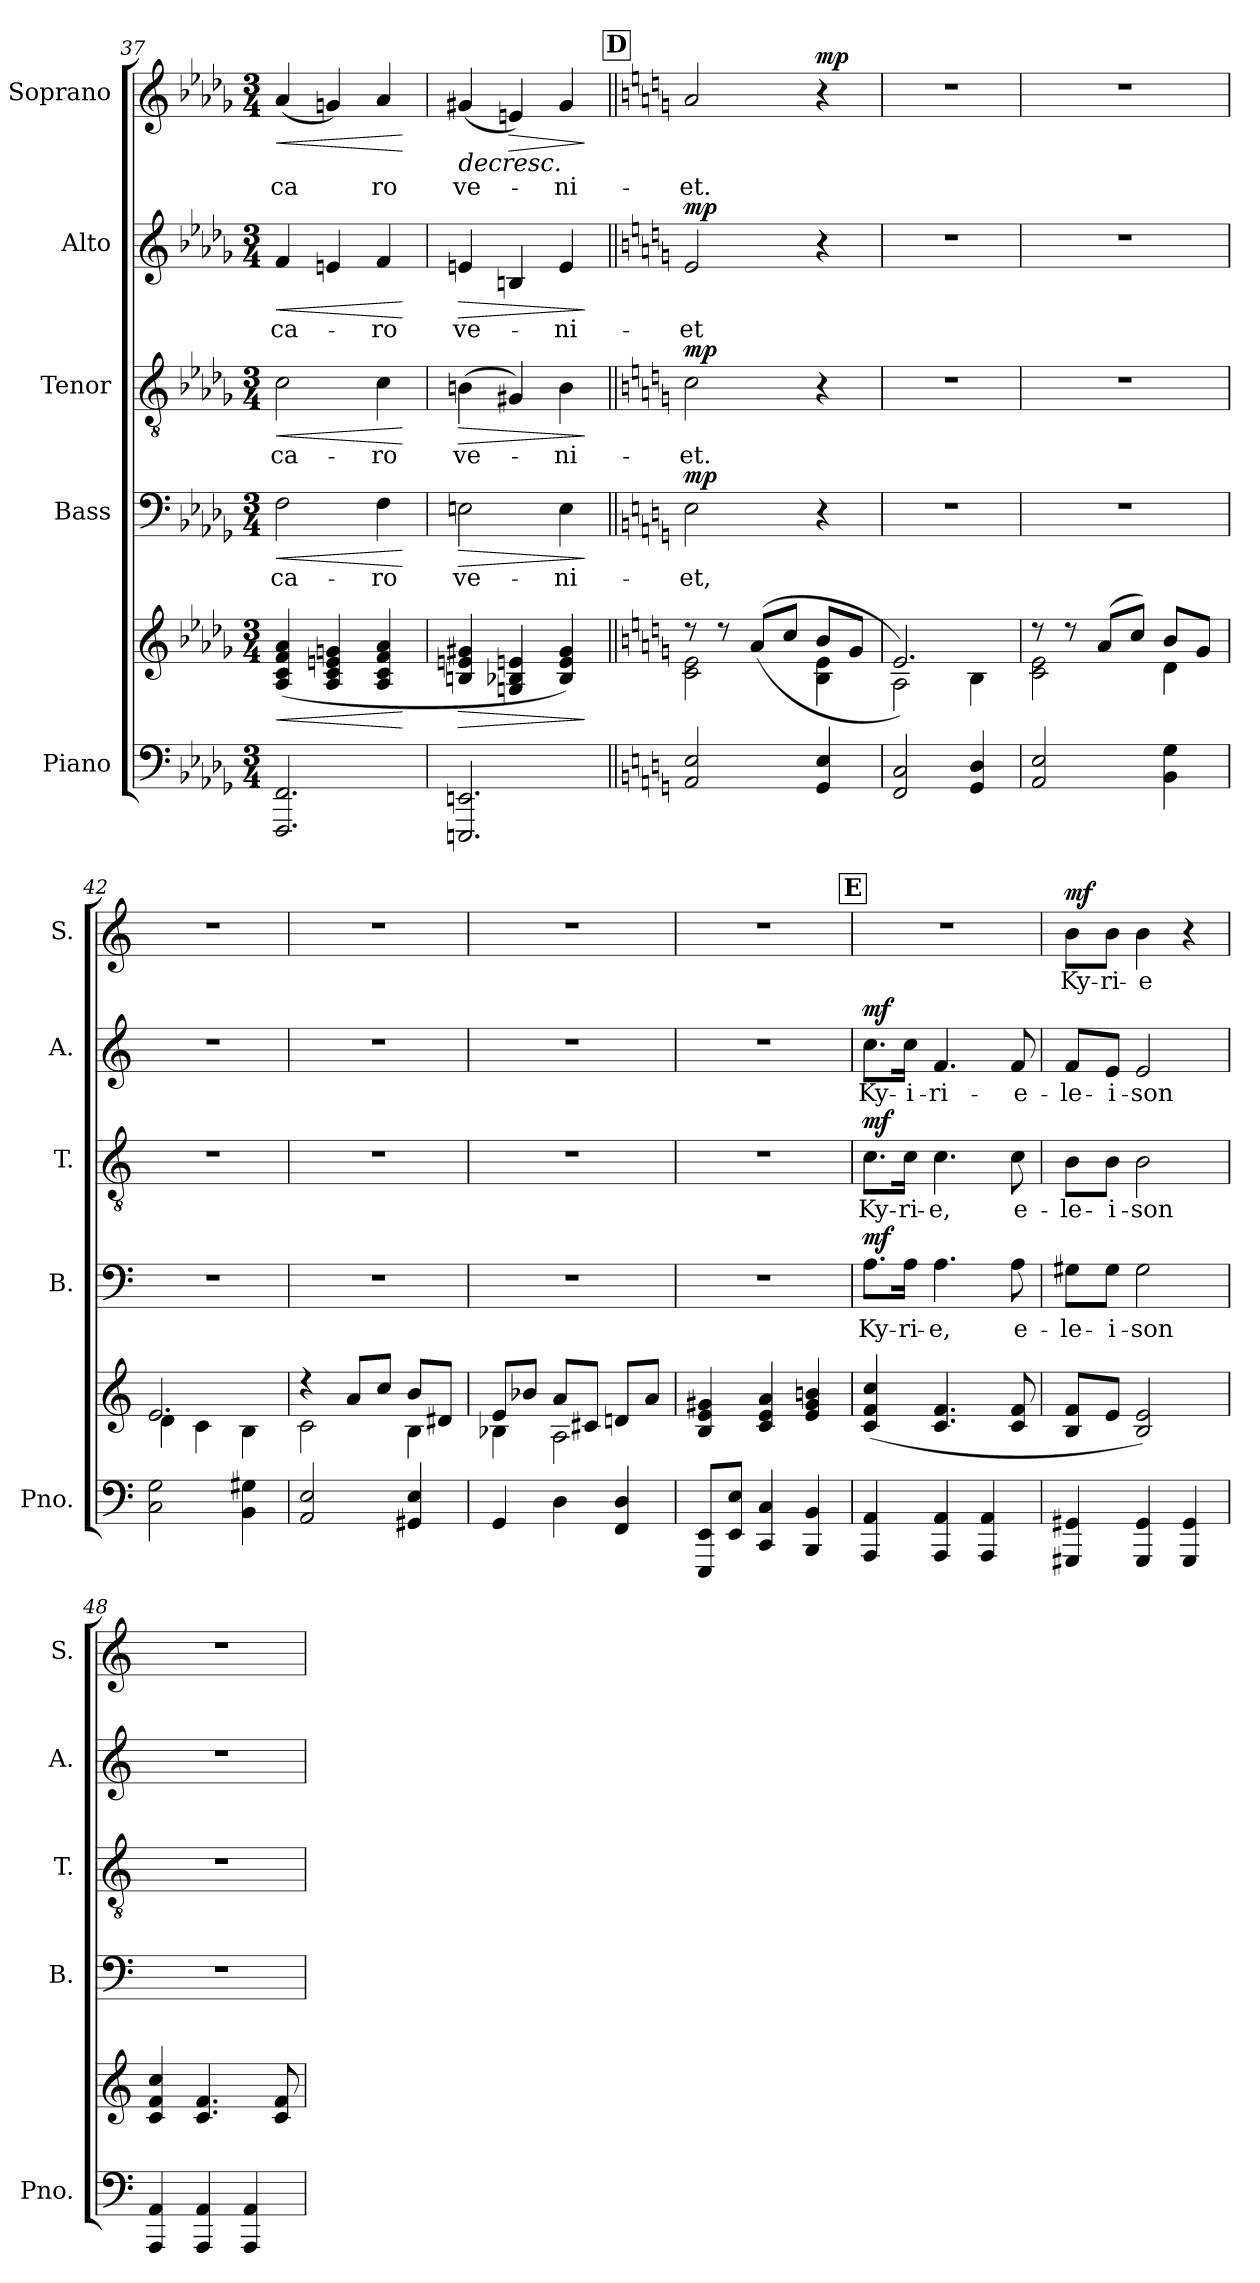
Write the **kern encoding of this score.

**kern	**kern	**dynam	**kern	**text	**dynam	**kern	**text	**dynam	**kern	**text	**dynam	**kern	**text	**dynam
*part5	*part5	*part5	*part4	*part4	*part4	*part3	*part3	*part3	*part2	*part2	*part2	*part1	*part1	*part1
*staff6	*staff5	*staff5/6	*staff4	*staff4	*staff4	*staff3	*staff3	*staff3	*staff2	*staff2	*staff2	*staff1	*staff1	*staff1
*I"Piano	*	*	*I"Bass	*	*	*I"Tenor	*	*	*I"Alto	*	*	*I"Soprano	*	*
*I'Pno.	*	*	*I'B.	*	*	*I'T.	*	*	*I'A.	*	*	*I'S.	*	*
*clefF4	*clefG2	*	*clefF4	*	*	*clefGv2	*	*	*clefG2	*	*	*clefG2	*	*
*k[b-e-a-d-g-]	*k[b-e-a-d-g-]	*	*k[b-e-a-d-g-]	*	*	*k[b-e-a-d-g-]	*	*	*k[b-e-a-d-g-]	*	*	*k[b-e-a-d-g-]	*	*
*M3/4	*M3/4	*	*M3/4	*	*	*M3/4	*	*	*M3/4	*	*	*M3/4	*	*
=37	=37	=37	=37	=37	=37	=37	=37	=37	=37	=37	=37	=37	=37	=37
!	!	!LO:HP:b	!	!LO:LY:b	!LO:HP:b	!	!LO:LY:b	!LO:HP:b	!	!LO:LY:b	!LO:HP:b	!	!LO:LY:b	!LO:HP:b
2.FFF/ 2.FF/	(>4A-/ 4c/ 4f/ 4a-/	<	2F\	ca-	<	2c\	ca-	<	4f/	ca-	<	(<4a-/	ca	<
.	4A-/ 4c/ 4en/ 4gn/	.	.	.	.	.	.	.	4en/	.	.	4gn/)	.	.
!	!	!	!	!LO:LY:b	!	!	!LO:LY:b	!	!	!LO:LY:b	!	!	!LO:LY:b	!
.	4A-/ 4c/ 4f/ 4a-/	.	4F\	-ro	.	4c\	-ro	.	4f/	-ro	.	4a-/	ro	.
.	.	[	.	.	[	.	.	[	.	.	[	.	.	[
!!LO:LB:g=z
=38	=38	=38	=38	=38	=38	=38	=38	=38	=38	=38	=38	=38	=38	=38
!	!	!LO:HP:b	!	!LO:LY:b	!LO:HP:b	!	!LO:LY:b	!LO:HP:b	!	!LO:LY:b	!LO:HP:b	!	!LO:LY:b	!LO:HP:b
2.EEEn/ 2.EEn/	4Bn/ 4en/ 4g#X/	>	2En\	ve-	>	(>4Bn\	ve-	>	4en/	ve-	>	(<4g#X/	ve-	>
!	!	!	!	!	!	!	!	!	!	!	!	!	!	!LO:HP:b
.	4Gn/ 4B-X/ 4en/	.	.	.	.	4G#X/)	.	.	4Bn/	.	.	4en/)	.	>
!	!	!	!	!LO:LY:b	!	!	!LO:LY:b	!	!	!LO:LY:b	!	!	!LO:LY:b	!
.	4B-/ 4e/ 4g#/)	.	4E\	-ni-	.	4B\	-ni-	.	4e/	-ni-	.	4g#/	-ni-	.
.	.	]	.	.	]	.	.	]	.	.	]	.	.	] ]
!!LO:REH:place=s1:a:B:fs=14:t=D
=39||	=39||	=39||	=39||	=39||	=39||	=39||	=39||	=39||	=39||	=39||	=39||	=39||	=39||	=39||
*k[]	*k[]	*	*k[]	*	*	*k[]	*	*	*k[]	*	*	*k[]	*	*
*	*^	*	*	*	*	*	*	*	*	*	*	*	*	*
!	!	!	!	!	!LO:LY:b	!LO:DY:a	!	!LO:LY:b	!LO:DY:a	!	!LO:LY:b	!LO:DY:a	!	!LO:LY:b	!
2AA/ 2E/	8r	2c\ 2e\	.	2E\	-et,	mp	2c\	-et.	mp	2e/	-et	mp	2a/	-et.	.
.	8r	.	.	.	.	.	.	.	.	.	.	.	.	.	.
.	(>(>8a/L	.	.	.	.	.	.	.	.	.	.	.	.	.	.
.	8cc/J	.	.	.	.	.	.	.	.	.	.	.	.	.	.
!	!	!	!	!	!	!	!	!	!	!	!	!	!	!	!LO:DY:a
4GG/ 4E/	8b/L	4B\ 4e\	.	4r	.	.	4r	.	.	4r	.	.	4r	.	mp
.	8g/J	.	.	.	.	.	.	.	.	.	.	.	.	.	.
=40	=40	=40	=40	=40	=40	=40	=40	=40	=40	=40	=40	=40	=40	=40	=40
2FF/ 2C/	2.e/))	2A\	.	2.r	.	.	2.r	.	.	2.r	.	.	2.r	.	.
4GG/ 4D/	.	4B\	.	.	.	.	.	.	.	.	.	.	.	.	.
=41	=41	=41	=41	=41	=41	=41	=41	=41	=41	=41	=41	=41	=41	=41	=41
2AA/ 2E/	8r	2c\ 2e\	.	2.r	.	.	2.r	.	.	2.r	.	.	2.r	.	.
.	8r	.	.	.	.	.	.	.	.	.	.	.	.	.	.
.	(>8a/L	.	.	.	.	.	.	.	.	.	.	.	.	.	.
.	8cc/J)	.	.	.	.	.	.	.	.	.	.	.	.	.	.
4BB\ 4G\	8b/L	4d\	.	.	.	.	.	.	.	.	.	.	.	.	.
.	8g/J	.	.	.	.	.	.	.	.	.	.	.	.	.	.
=42	=42	=42	=42	=42	=42	=42	=42	=42	=42	=42	=42	=42	=42	=42	=42
2C\ 2G\	2.e/	4d\	.	2.r	.	.	2.r	.	.	2.r	.	.	2.r	.	.
.	.	4c\	.	.	.	.	.	.	.	.	.	.	.	.	.
4BB\ 4G#X\	.	4B\	.	.	.	.	.	.	.	.	.	.	.	.	.
=43	=43	=43	=43	=43	=43	=43	=43	=43	=43	=43	=43	=43	=43	=43	=43
2AA/ 2E/	4r	2c\	.	2.r	.	.	2.r	.	.	2.r	.	.	2.r	.	.
.	8a/L	.	.	.	.	.	.	.	.	.	.	.	.	.	.
.	8cc/J	.	.	.	.	.	.	.	.	.	.	.	.	.	.
4GG#X/ 4E/	8b/L	4B\	.	.	.	.	.	.	.	.	.	.	.	.	.
.	8d#X/J	.	.	.	.	.	.	.	.	.	.	.	.	.	.
=44	=44	=44	=44	=44	=44	=44	=44	=44	=44	=44	=44	=44	=44	=44	=44
4GG/	8e/L	4B-X\	.	2.r	.	.	2.r	.	.	2.r	.	.	2.r	.	.
.	8b-X/J	.	.	.	.	.	.	.	.	.	.	.	.	.	.
4D\	8a/L	2A\	.	.	.	.	.	.	.	.	.	.	.	.	.
.	8c#X/J	.	.	.	.	.	.	.	.	.	.	.	.	.	.
4FF/ 4D/	8dn/L	.	.	.	.	.	.	.	.	.	.	.	.	.	.
.	8a/J	.	.	.	.	.	.	.	.	.	.	.	.	.	.
*	*v	*v	*	*	*	*	*	*	*	*	*	*	*	*	*
!!LO:PB:g=z
=45	=45	=45	=45	=45	=45	=45	=45	=45	=45	=45	=45	=45	=45	=45
8EEE/ 8EE/L	4B/ 4e/ 4g#X/	.	2.r	.	.	2.r	.	.	2.r	.	.	2.r	.	.
8EE/ 8E/J	.	.	.	.	.	.	.	.	.	.	.	.	.	.
4CC/ 4C/	4c/ 4e/ 4a/	.	.	.	.	.	.	.	.	.	.	.	.	.
4BBB/ 4BB/	4e/ 4g#/ 4bn/	.	.	.	.	.	.	.	.	.	.	.	.	.
!!LO:REH:place=s1:a:B:fs=14:t=E
=46	=46	=46	=46	=46	=46	=46	=46	=46	=46	=46	=46	=46	=46	=46
!	!	!	!	!LO:LY:b	!LO:DY:a	!	!LO:LY:b	!LO:DY:a	!	!LO:LY:b	!LO:DY:a	!	!	!
4AAA/ 4AA/	(>4c/ 4f/ 4cc/	.	8.A\L	Ky-	mf	8.c\L	Ky-	mf	8.cc\L	Ky-	mf	2.r	.	.
!	!	!	!	!LO:LY:b	!	!	!LO:LY:b	!	!	!LO:LY:b	!	!	!	!
.	.	.	16A\Jk	-ri-	.	16c\Jk	-ri-	.	16cc\Jk	-i-	.	.	.	.
!	!	!	!	!LO:LY:b	!	!	!LO:LY:b	!	!	!LO:LY:b	!	!	!	!
4AAA/ 4AA/	4.c/ 4.f/	.	4.A\	-e,	.	4.c\	-e,	.	4.f/	-ri-	.	.	.	.
4AAA/ 4AA/	.	.	.	.	.	.	.	.	.	.	.	.	.	.
!	!	!	!	!LO:LY:b	!	!	!LO:LY:b	!	!	!LO:LY:b	!	!	!	!
.	8c/ 8f/	.	8A\	e-	.	8c\	e-	.	8f/	-e-	.	.	.	.
=47	=47	=47	=47	=47	=47	=47	=47	=47	=47	=47	=47	=47	=47	=47
!	!	!	!	!LO:LY:b	!	!	!LO:LY:b	!	!	!LO:LY:b	!	!	!LO:LY:b	!LO:DY:a
4GGG#X/ 4GG#X/	8B/ 8f/L	.	8G#X\L	-le-	.	8B\L	-le-	.	8f/L	-le-	.	8b\L	Ky-	mf
!	!	!	!	!LO:LY:b	!	!	!LO:LY:b	!	!	!LO:LY:b	!	!	!LO:LY:b	!
.	8e/J	.	8G#\J	-i-	.	8B\J	-i-	.	8e/J	-i-	.	8b\J	-ri-	.
!	!	!	!	!LO:LY:b	!	!	!LO:LY:b	!	!	!LO:LY:b	!	!	!LO:LY:b	!
4GGG#/ 4GG#/	2B/ 2e/)	.	2G#\	-son	.	2B\	-son	.	2e/	-son	.	4b\	-e	.
4GGG#/ 4GG#/	.	.	.	.	.	.	.	.	.	.	.	4r	.	.
=48	=48	=48	=48	=48	=48	=48	=48	=48	=48	=48	=48	=48	=48	=48
4AAA/ 4AA/	4c/ 4f/ 4cc/	.	2.r	.	.	2.r	.	.	2.r	.	.	2.r	.	.
4AAA/ 4AA/	4.c/ 4.f/	.	.	.	.	.	.	.	.	.	.	.	.	.
4AAA/ 4AA/	.	.	.	.	.	.	.	.	.	.	.	.	.	.
.	8c/ 8f/	.	.	.	.	.	.	.	.	.	.	.	.	.
=	=	=	=	=	=	=	=	=	=	=	=	=	=	=
*-	*-	*-	*-	*-	*-	*-	*-	*-	*-	*-	*-	*-	*-	*-
